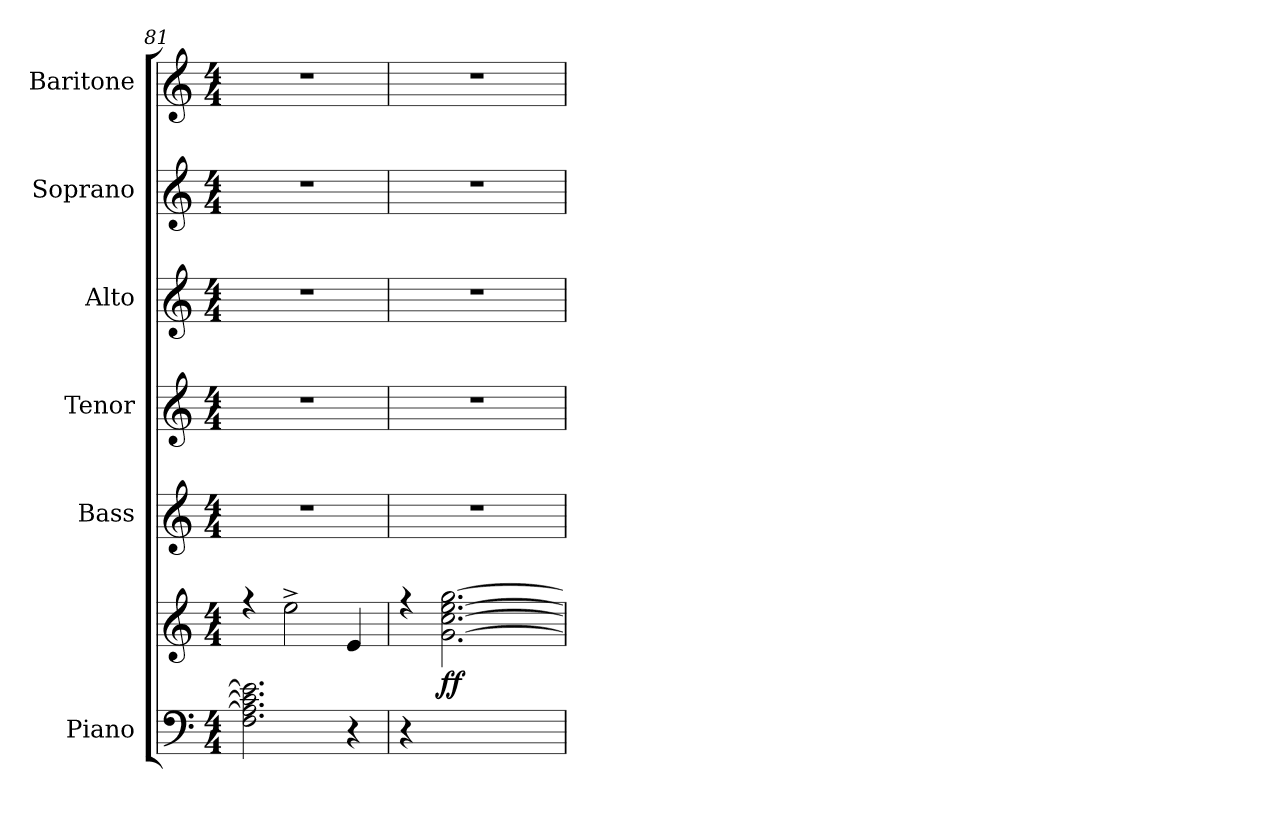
**kern	**kern	**dynam	**kern	**kern	**kern	**kern	**kern
*part6	*part6	*part6	*part5	*part4	*part3	*part2	*part1
*staff7	*staff6	*staff6/7	*staff5	*staff4	*staff3	*staff2	*staff1
*I"Piano	*	*	*I"Bass	*I"Tenor	*I"Alto	*I"Soprano	*I"Baritone
*	*	*	*I'B	*I'T	*I'A	*I'S	*
!!LO:LB:g=z
*clefF4	*clefG2	*	*clefG2	*clefG2	*clefG2	*clefG2	*clefG2
*k[]	*k[]	*	*k[]	*k[]	*k[]	*k[]	*k[]
*M4/4	*M4/4	*	*M4/4	*M4/4	*M4/4	*M4/4	*M4/4
=81	=81	=81	=81	=81	=81	=81	=81
*	*^	*	*	*	*	*	*
2.F\ 2.A\] 2.c\] 2.e\]	4r	1ryy	.	1r	1r	1r	1r	1r
.	2ee^\	.	.	.	.	.	.	.
4r	4e/	.	.	.	.	.	.	.
=82	=82	=82	=82	=82	=82	=82	=82	=82
4r	4r	1ryy	.	1r	1r	1r	1r	1r
!	!	!	!LO:DY:b	!	!	!	!	!
4ryy	[2.g\ [2.cc\ [2.ee\ [2.gg\	.	ff	.	.	.	.	.
4ryy	.	.	.	.	.	.	.	.
4ryy	.	.	.	.	.	.	.	.
*	*v	*v	*	*	*	*	*	*
=	=	=	=	=	=	=	=
*-	*-	*-	*-	*-	*-	*-	*-
